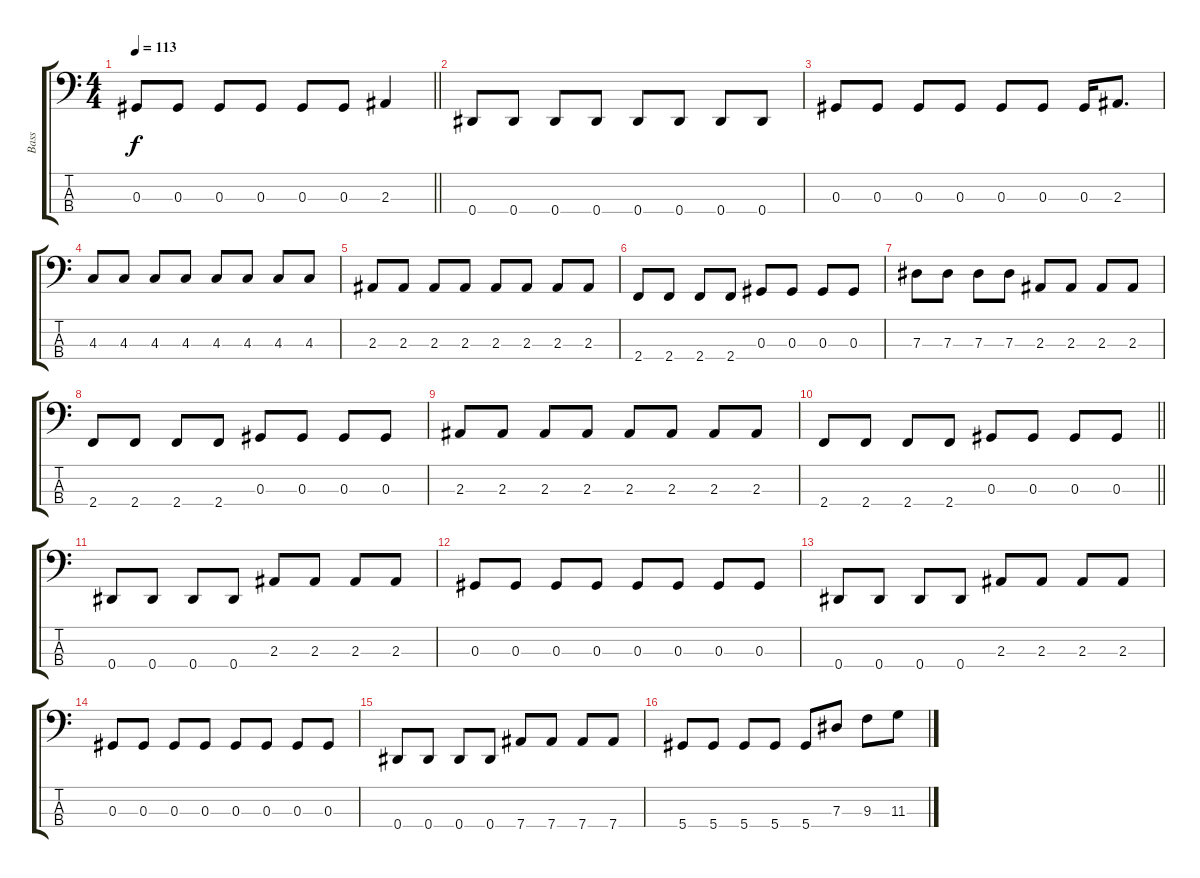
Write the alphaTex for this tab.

\track ("Bass" "Bass") {instrument electricbasspick}
\staff {score tabs}
\tuning (Gb2 Db2 Ab1 Eb1) {hide}
\ts (4 4)
\tempo 113
\clef f4
\barLineRight lightlight
\ks c
0.3.8{dy f} 0.3.8 0.3.8 0.3.8 0.3.8 0.3.8 2.3.4 |
\section ("" "")
0.4.8 0.4.8 0.4.8 0.4.8 0.4.8 0.4.8 0.4.8 0.4.8 |
0.3.8 0.3.8 0.3.8 0.3.8 0.3.8 0.3.8 0.3.16 2.3.8{d} |
4.3.8 4.3.8 4.3.8 4.3.8 4.3.8 4.3.8 4.3.8 4.3.8 |
2.3.8 2.3.8 2.3.8 2.3.8 2.3.8 2.3.8 2.3.8 2.3.8 |
2.4.8 2.4.8 2.4.8 2.4.8 0.3.8 0.3.8 0.3.8 0.3.8 |
7.3.8 7.3.8 7.3.8 7.3.8 2.3.8 2.3.8 2.3.8 2.3.8 |
2.4.8 2.4.8 2.4.8 2.4.8 0.3.8 0.3.8 0.3.8 0.3.8 |
2.3.8 2.3.8 2.3.8 2.3.8 2.3.8 2.3.8 2.3.8 2.3.8 |
\barLineRight lightlight
2.4.8 2.4.8 2.4.8 2.4.8 0.3.8 0.3.8 0.3.8 0.3.8 |
\section ("" "")
0.4.8 0.4.8 0.4.8 0.4.8 2.3.8 2.3.8 2.3.8 2.3.8 |
0.3.8 0.3.8 0.3.8 0.3.8 0.3.8 0.3.8 0.3.8 0.3.8 |
0.4.8 0.4.8 0.4.8 0.4.8 2.3.8 2.3.8 2.3.8 2.3.8 |
0.3.8 0.3.8 0.3.8 0.3.8 0.3.8 0.3.8 0.3.8 0.3.8 |
0.4.8 0.4.8 0.4.8 0.4.8 7.4.8 7.4.8 7.4.8 7.4.8 |
5.4.8 5.4.8 5.4.8 5.4.8 5.4.8 7.3.8 9.3.8 11.3.8
